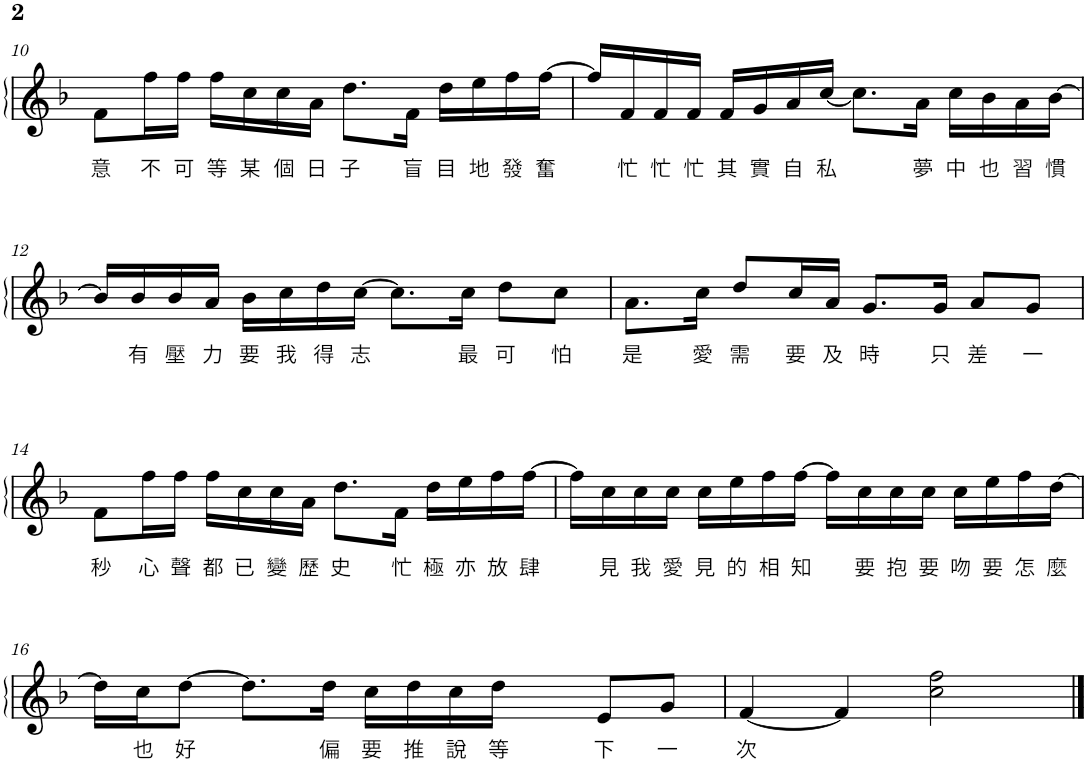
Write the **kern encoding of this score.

**kern	**text
*part1	*part1
*staff1	*staff1
*I"Piano	*
*I'Pno	*
!!LO:PB:g=z
*clefG2	*
*k[b-]	*
=10	=10
!	!LO:LY:b
8f\L	意
!	!LO:LY:b
16ff\L	不
!	!LO:LY:b
16ff\JJ	可
!	!LO:LY:b
16ff\LL	等
!	!LO:LY:b
16cc\	某
!	!LO:LY:b
16cc\	個
!	!LO:LY:b
16a\JJ	日
!	!LO:LY:b
8.dd\L	子
!	!LO:LY:b
16f\Jk	盲
!	!LO:LY:b
16dd\LL	目
!	!LO:LY:b
16ee\	地
!	!LO:LY:b
16ff\	發
!	!LO:LY:b
[>16ff\JJ	奮
=11	=11
16ff/LL]	.
!	!LO:LY:b
16f/	忙
!	!LO:LY:b
16f/	忙
!	!LO:LY:b
16f/JJ	忙
!	!LO:LY:b
16f/LL	其
!	!LO:LY:b
16g/	實
!	!LO:LY:b
16a/	自
!	!LO:LY:b
[<16cc/JJ	私
8.cc\L]	.
!	!LO:LY:b
16a\Jk	夢
!	!LO:LY:b
16cc\LL	中
!	!LO:LY:b
16b-\	也
!	!LO:LY:b
16a\	習
!	!LO:LY:b
[16b-\JJ	慣
!!LO:LB:g=z
=12	=12
16b-/LL]	.
!	!LO:LY:b
16b-/	有
!	!LO:LY:b
16b-/	壓
!	!LO:LY:b
16a/JJ	力
!	!LO:LY:b
16b-\LL	要
!	!LO:LY:b
16cc\	我
!	!LO:LY:b
16dd\	得
!	!LO:LY:b
[>16cc\JJ	志
8.cc\L]	.
!	!LO:LY:b
16cc\Jk	最
!	!LO:LY:b
8dd\L	可
!	!LO:LY:b
8cc\J	怕
=13	=13
!	!LO:LY:b
8.a\L	是
!	!LO:LY:b
16cc\Jk	愛
!	!LO:LY:b
8dd/L	需
!	!LO:LY:b
16cc/L	要
!	!LO:LY:b
16a/JJ	及
!	!LO:LY:b
8.g/L	時
!	!LO:LY:b
16g/Jk	只
!	!LO:LY:b
8a/L	差
!	!LO:LY:b
8g/J	一
!!LO:LB:g=z
=14	=14
!	!LO:LY:b
8f\L	秒
!	!LO:LY:b
16ff\L	心
!	!LO:LY:b
16ff\JJ	聲
!	!LO:LY:b
16ff\LL	都
!	!LO:LY:b
16cc\	已
!	!LO:LY:b
16cc\	變
!	!LO:LY:b
16a\JJ	歷
!	!LO:LY:b
8.dd\L	史
!	!LO:LY:b
16f\Jk	忙
!	!LO:LY:b
16dd\LL	極
!	!LO:LY:b
16ee\	亦
!	!LO:LY:b
16ff\	放
!	!LO:LY:b
[>16ff\JJ	肆
=15	=15
16ff\LL]	.
!	!LO:LY:b
16cc\	見
!	!LO:LY:b
16cc\	我
!	!LO:LY:b
16cc\JJ	愛
!	!LO:LY:b
16cc\LL	見
!	!LO:LY:b
16ee\	的
!	!LO:LY:b
16ff\	相
!	!LO:LY:b
[>16ff\JJ	知
16ff\LL]	.
!	!LO:LY:b
16cc\	要
!	!LO:LY:b
16cc\	抱
!	!LO:LY:b
16cc\JJ	要
!	!LO:LY:b
16cc\LL	吻
!	!LO:LY:b
16ee\	要
!	!LO:LY:b
16ff\	怎
!	!LO:LY:b
[16dd\JJ	麼
!!LO:LB:g=z
=16	=16
16dd\LL]	.
!	!LO:LY:b
16cc\J	也
!	!LO:LY:b
[>8dd\J	好
8.dd\L]	.
!	!LO:LY:b
16dd\Jk	偏
!	!LO:LY:b
16cc\LL	要
!	!LO:LY:b
16dd\	推
!	!LO:LY:b
16cc\	說
!	!LO:LY:b
16dd\JJ	等
8ryy	.
!	!LO:LY:b
8e/L	下
!	!LO:LY:b
8g/J	一
=17	=17
!	!LO:LY:b
[<4f/	次
4f/]	.
2cc\ 2ff\	.
==	==
*-	*-
